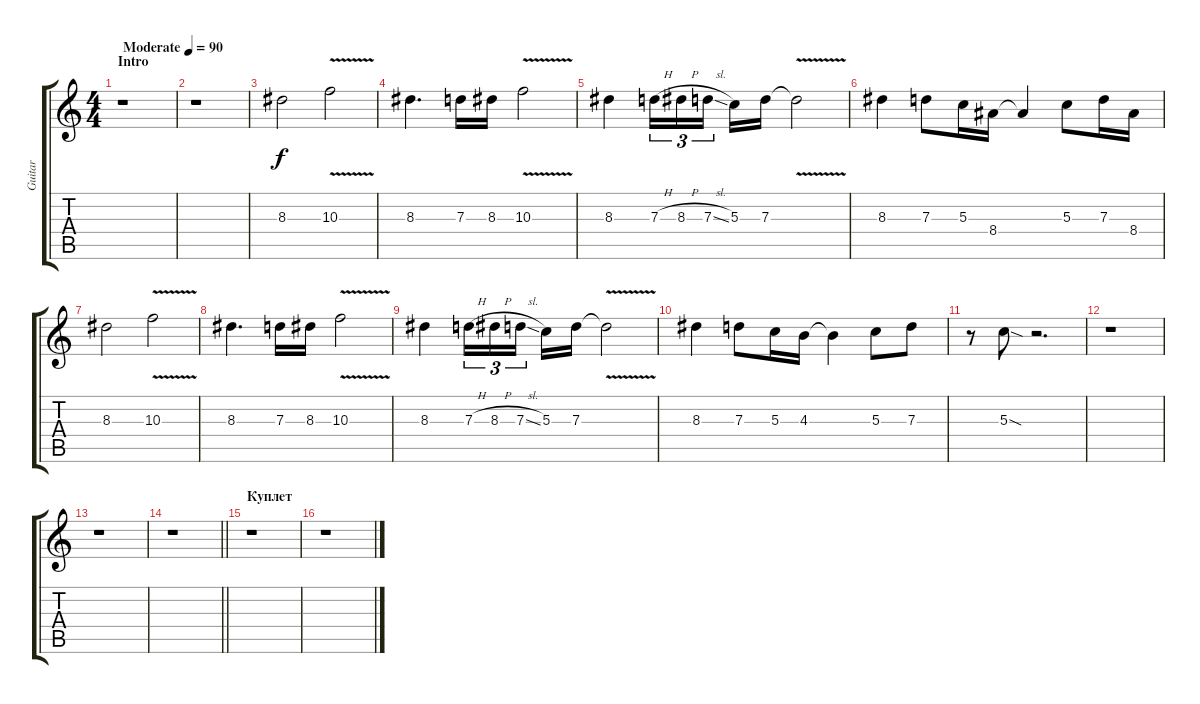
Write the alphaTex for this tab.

\track ("Guitar" "Guitar") {instrument distortionguitar}
\staff {score tabs}
\tuning (E4 B3 G3 D3 A2 E2) {hide}
\ts (4 4)
\section ("" "Intro")
\tempo (90 "Moderate")
\clef g2
\ks c
r.1{dy f instrument distortionguitar} |
r.1 |
8.3.2 10.3{v}.2 |
8.3.4{d} 7.3.16 8.3.16 10.3{v}.2 |
8.3.4 7.3{h}.16{tu (3 2)} 8.3{h}.16{tu (3 2)} 7.3{sl}.16{tu (3 2) beam splitsecondary} 5.3.16 7.3.16 7.3{v t}.2 |
8.3.4 7.3.8 5.3.16 8.4.16 8.4{t}.4 5.3.8 7.3.16 8.4.16 |
8.3.2 10.3{v}.2 |
8.3.4{d} 7.3.16 8.3.16 10.3{v}.2 |
8.3.4 7.3{h}.16{tu (3 2)} 8.3{h}.16{tu (3 2)} 7.3{sl}.16{tu (3 2) beam splitsecondary} 5.3.16 7.3.16 7.3{v t}.2 |
8.3.4 7.3.8 5.3.16 4.3.16 4.3{t}.4 5.3.8 7.3.8 |
r.8 5.3{sod}.8 r.2{d} |
r.1 |
r.1 |
\barLineRight lightlight
r.1 |
\section ("" "Куплет ")
r.1 |
r.1
